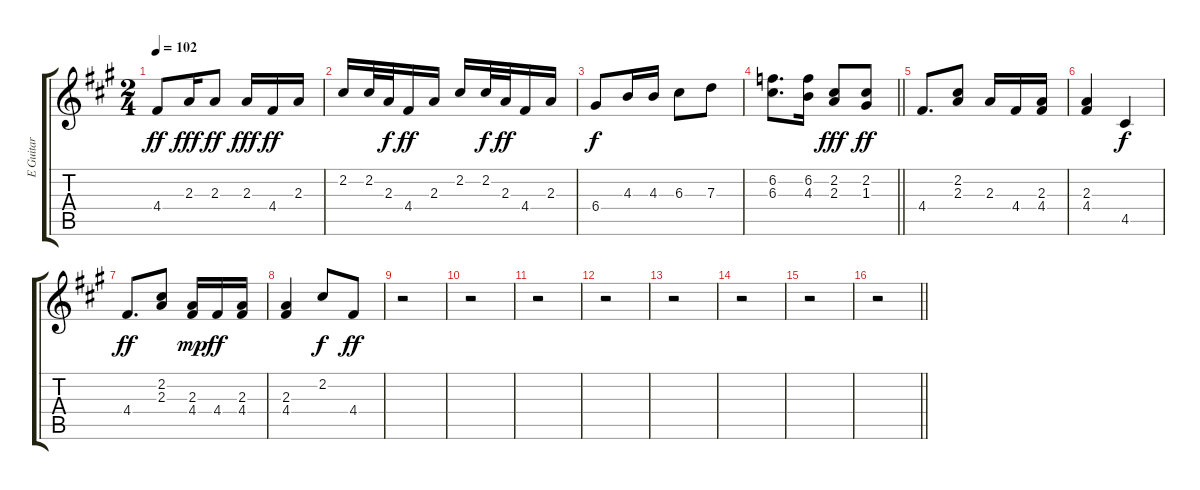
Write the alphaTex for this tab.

\track ("E Guitar" "E Guitar") {instrument electricguitarclean}
\staff {score tabs}
\tuning (E4 B3 G3 D3 A2 E2) {hide}
\ts (2 4)
\tempo 102
\clef g2
\ks a
4.4.8{dy ff} 2.3.16{dy fff} 2.3.8{dy ff} 2.3.16{dy fff} 4.4.16{dy ff} 2.3.16 |
2.2.16 2.2.32 2.3.32{dy f} 4.4.16{dy ff} 2.3.16 2.2.16 2.2.32{dy f} 2.3.32{dy ff} 4.4.16 2.3.16 |
6.4.8{dy f} 4.3.16 4.3.16 6.3.8 7.3.8 |
\barLineRight lightlight
(6.2 6.3).8{d} (6.2 4.3).16 (2.2 2.3).8{dy fff} (2.2 1.3).8{dy ff} |
4.4.8{d} (2.2 2.3).8 2.3.16 4.4.16 (2.3 4.4).16 |
(2.3 4.4).4 4.5.4{dy f} |
4.4.8{d dy ff} (2.2 2.3).8 (2.3 4.4).16{dy mp} 4.4.16{dy ff} (2.3 4.4).16 |
(2.3 4.4).4 2.2.8{dy f} 4.4.8{dy ff} |
r.2 |
r.2 |
r.2 |
r.2 |
r.2 |
r.2 |
r.2 |
\barLineRight lightlight
r.2
